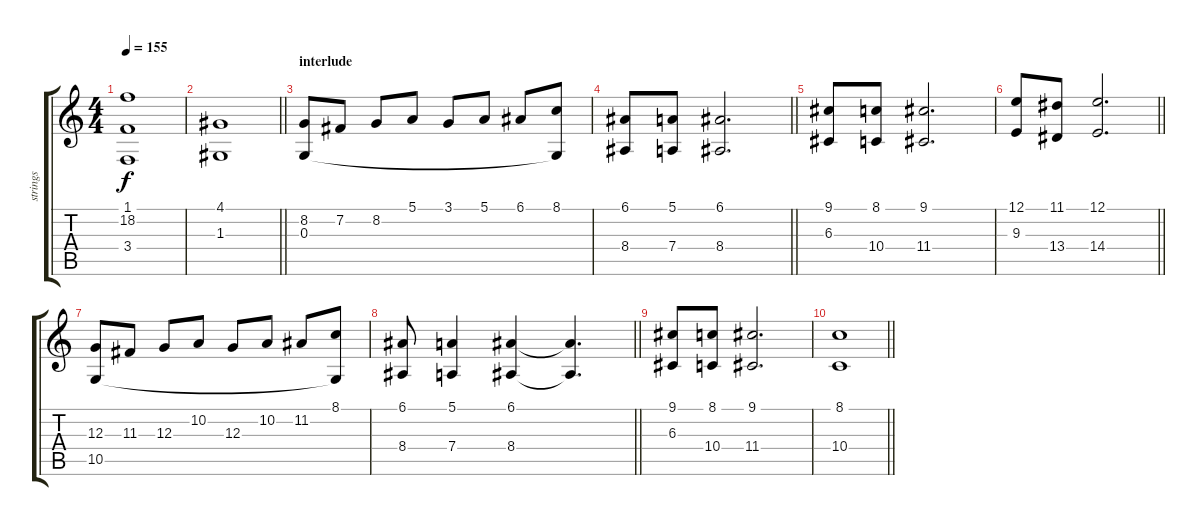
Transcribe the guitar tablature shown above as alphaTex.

\track ("strings" "strings") {instrument stringensemble1}
\staff {score tabs}
\tuning (E4 B3 G3 D3 A2 E2) {hide}
\ts (4 4)
\tempo 155
\clef g2
\ks c
(1.1 18.2 3.4).1{dy f} |
\barLineRight lightlight
(4.1 1.3).1 |
\section ("" "interlude")
(8.2 0.3).8 7.2.8 8.2.8 5.1.8 3.1.8 5.1.8 6.1.8 (8.1 0.3{t}).8 |
\barLineRight lightlight
(6.1 8.4).8 (5.1 7.4).8 (6.1 8.4).2{d} |
(9.1 6.3).8 (8.1 10.4).8 (9.1 11.4).2{d} |
\barLineRight lightlight
(12.1 9.3).8 (11.1 13.4).8 (12.1 14.4).2{d} |
(12.3 10.5).8 11.3.8 12.3.8 10.2.8 12.3.8 10.2.8 11.2.8 (8.1 10.5{t}).8 |
\barLineRight lightlight
(6.1 8.4).8 (5.1 7.4).4 (6.1 8.4).4 (6.1{t} 8.4{t}).4{d} |
(9.1 6.3).8 (8.1 10.4).8 (9.1 11.4).2{d} |
\barLineRight lightlight
(8.1 10.4).1
